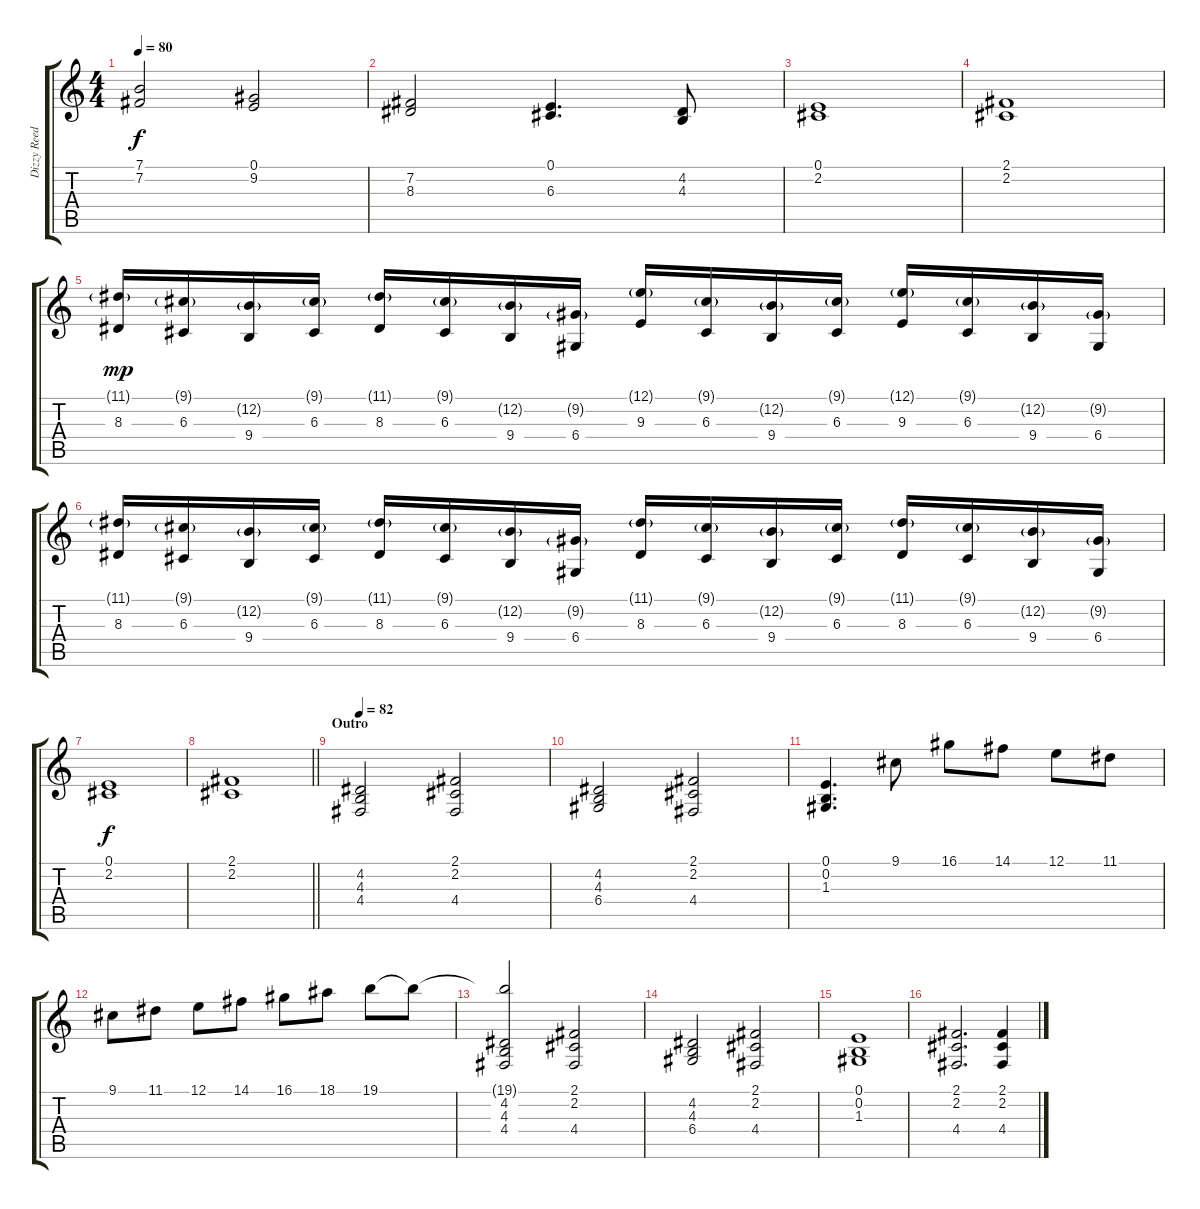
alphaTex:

\track ("Dizzy Reed" "Dizzy Reed") {instrument stringensemble1}
\staff {score tabs}
\tuning (E4 B3 G3 D3 A2 E2) {hide}
\ts (4 4)
\tempo 80
\clef g2
\ks c
(7.1 7.2).2{dy f} (0.1 9.2).2 |
(7.2 8.3).2 (0.1 6.3).4{d} (4.2 4.3).8 |
(0.1 2.2).1 |
(2.1 2.2).1 |
(11.1{g} 8.3).16{dy mp volume 10} (9.1{g} 6.3).16 (12.2{g} 9.4).16 (9.1{g} 6.3).16 (11.1{g} 8.3).16 (9.1{g} 6.3).16 (12.2{g} 9.4).16 (9.2{g} 6.4).16 (12.1{g} 9.3).16 (9.1{g} 6.3).16 (12.2{g} 9.4).16 (9.1{g} 6.3).16 (12.1{g} 9.3).16 (9.1{g} 6.3).16 (12.2{g} 9.4).16 (9.2{g} 6.4).16 |
(11.1{g} 8.3).16 (9.1{g} 6.3).16 (12.2{g} 9.4).16 (9.1{g} 6.3).16 (11.1{g} 8.3).16 (9.1{g} 6.3).16 (12.2{g} 9.4).16 (9.2{g} 6.4).16 (11.1{g} 8.3).16 (9.1{g} 6.3).16 (12.2{g} 9.4).16 (9.1{g} 6.3).16 (11.1{g} 8.3).16 (9.1{g} 6.3).16 (12.2{g} 9.4).16 (9.2{g} 6.4).16 |
(0.1 2.2).1{dy f} |
\barLineRight lightlight
(2.1 2.2).1 |
\section ("" "Outro")
\tempo 82
(4.2 4.3 4.4).2 (2.1 2.2 4.4).2 |
(4.2 4.3 6.4).2 (2.1 2.2 4.4).2 |
(0.1 0.2 1.3).4{d} 9.1.8 16.1.8 14.1.8 12.1.8 11.1.8 |
9.1.8 11.1.8 12.1.8 14.1.8 16.1.8 18.1.8 19.1.8 19.1{t}.8 |
(19.1{t} 4.2 4.3 4.4).2 (2.1 2.2 4.4).2 |
(4.2 4.3 6.4).2 (2.1 2.2 4.4).2 |
(0.1 0.2 1.3).1 |
(2.1 2.2 4.4).2{d} (2.1 2.2 4.4).4
